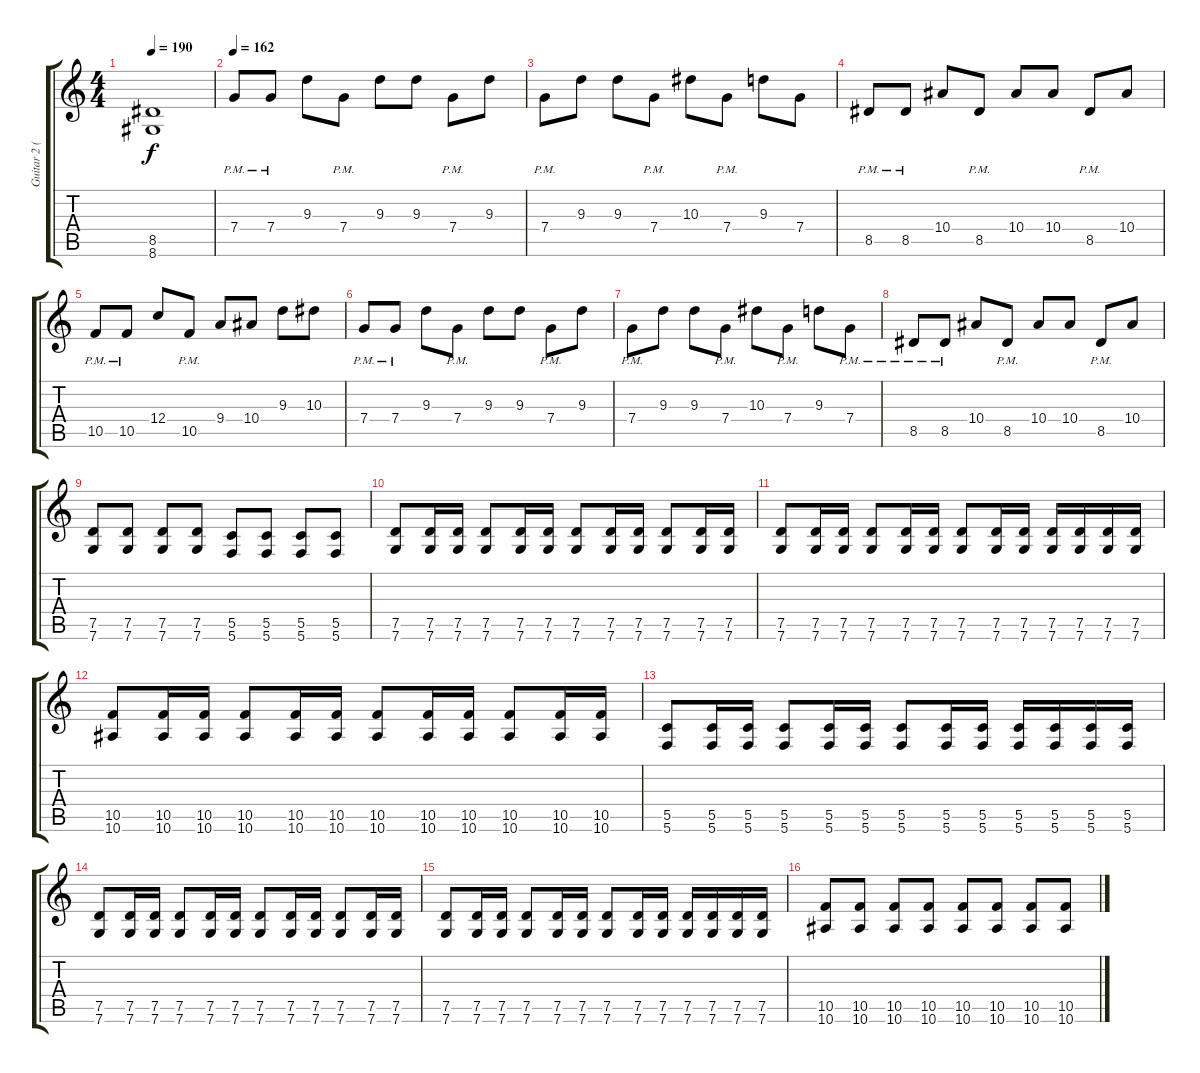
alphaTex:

\track ("Guitar 2 (Distorted- Padget)" "Guitar 2 (") {instrument distortionguitar}
\staff {score tabs}
\tuning (D4 A3 F3 C3 G2 C2) {hide}
\ts (4 4)
\tempo 190
\clef g2
\ks c
(8.5{t} 8.6{t}).1{dy f} |
\tempo 162
7.4{pm}.8 7.4{pm}.8 9.3.8 7.4{pm}.8 9.3.8 9.3.8 7.4{pm}.8 9.3.8 |
7.4{pm}.8 9.3.8 9.3.8 7.4{pm}.8 10.3.8 7.4{pm}.8 9.3.8 7.4.8 |
8.5{pm}.8 8.5{pm}.8 10.4.8 8.5{pm}.8 10.4.8 10.4.8 8.5{pm}.8 10.4.8 |
10.5{pm}.8 10.5{pm}.8 12.4.8 10.5{pm}.8 9.4.8 10.4.8 9.3.8 10.3.8 |
7.4{pm}.8 7.4{pm}.8 9.3.8 7.4{pm}.8 9.3.8 9.3.8 7.4{pm}.8 9.3.8 |
7.4{pm}.8 9.3.8 9.3.8 7.4{pm}.8 10.3.8 7.4{pm}.8 9.3.8 7.4{pm}.8 |
8.5{pm}.8 8.5{pm}.8 10.4.8 8.5{pm}.8 10.4.8 10.4.8 8.5{pm}.8 10.4.8 |
(7.5 7.6).8 (7.5 7.6).8 (7.5 7.6).8 (7.5 7.6).8 (5.5 5.6).8 (5.5 5.6).8 (5.5 5.6).8 (5.5 5.6).8 |
(7.5 7.6).8 (7.5 7.6).16 (7.5 7.6).16 (7.5 7.6).8 (7.5 7.6).16 (7.5 7.6).16 (7.5 7.6).8 (7.5 7.6).16 (7.5 7.6).16 (7.5 7.6).8 (7.5 7.6).16 (7.5 7.6).16 |
(7.5 7.6).8 (7.5 7.6).16 (7.5 7.6).16 (7.5 7.6).8 (7.5 7.6).16 (7.5 7.6).16 (7.5 7.6).8 (7.5 7.6).16 (7.5 7.6).16 (7.5 7.6).16 (7.5 7.6).16 (7.5 7.6).16 (7.5 7.6).16 |
(10.5 10.6).8 (10.5 10.6).16 (10.5 10.6).16 (10.5 10.6).8 (10.5 10.6).16 (10.5 10.6).16 (10.5 10.6).8 (10.5 10.6).16 (10.5 10.6).16 (10.5 10.6).8 (10.5 10.6).16 (10.5 10.6).16 |
(5.5 5.6).8 (5.5 5.6).16 (5.5 5.6).16 (5.5 5.6).8 (5.5 5.6).16 (5.5 5.6).16 (5.5 5.6).8 (5.5 5.6).16 (5.5 5.6).16 (5.5 5.6).16 (5.5 5.6).16 (5.5 5.6).16 (5.5 5.6).16 |
(7.5 7.6).8 (7.5 7.6).16 (7.5 7.6).16 (7.5 7.6).8 (7.5 7.6).16 (7.5 7.6).16 (7.5 7.6).8 (7.5 7.6).16 (7.5 7.6).16 (7.5 7.6).8 (7.5 7.6).16 (7.5 7.6).16 |
(7.5 7.6).8 (7.5 7.6).16 (7.5 7.6).16 (7.5 7.6).8 (7.5 7.6).16 (7.5 7.6).16 (7.5 7.6).8 (7.5 7.6).16 (7.5 7.6).16 (7.5 7.6).16 (7.5 7.6).16 (7.5 7.6).16 (7.5 7.6).16 |
(10.5 10.6).8 (10.5 10.6).8 (10.5 10.6).8 (10.5 10.6).8 (10.5 10.6).8 (10.5 10.6).8 (10.5 10.6).8 (10.5 10.6).8
